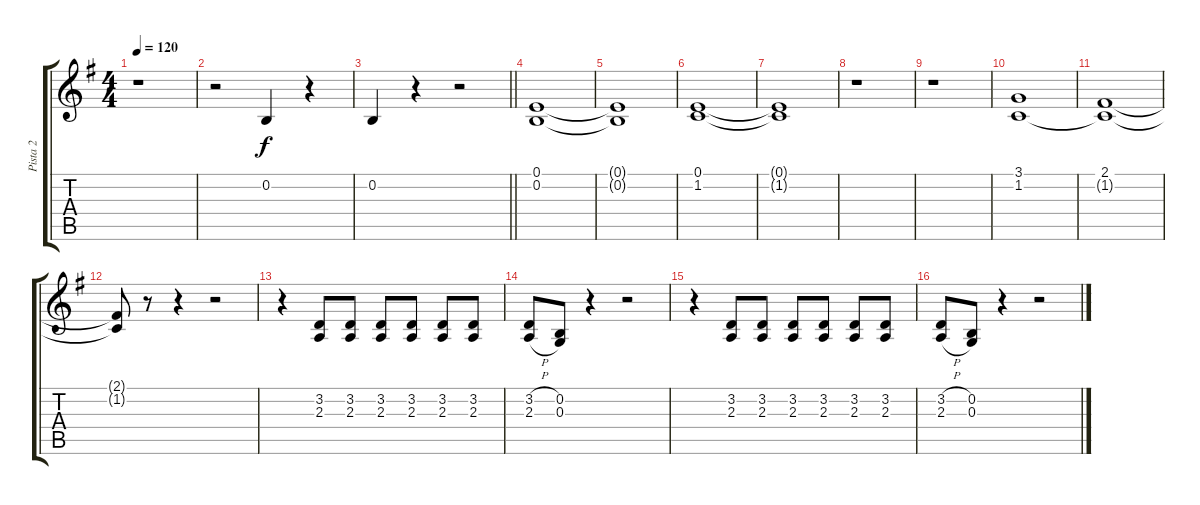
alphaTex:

\track ("Pista 2" "Pista 2") {instrument choiraahs}
\staff {score tabs}
\tuning (E4 B3 G3 D3 A2 E2) {hide}
\ts (4 4)
\tempo 120
\clef g2
\ks g
r.1{dy f} |
r.2 0.2.4 r.4 |
\barLineRight lightlight
0.2.4 r.4 r.2 |
(0.1 0.2).1 |
(0.1{t} 0.2{t}).1 |
(0.1 1.2).1 |
(0.1{t} 1.2{t}).1 |
r.1 |
r.1 |
(3.1 1.2).1 |
(2.1 1.2{t}).1 |
(2.1{t} 1.2{t}).8 r.8 r.4 r.2 |
r.4 (3.2 2.3).8 (3.2 2.3).8 (3.2 2.3).8 (3.2 2.3).8 (3.2 2.3).8 (3.2 2.3).8 |
(3.2{h} 2.3{h}).8 (0.2 0.3).8 r.4 r.2 |
r.4 (3.2 2.3).8 (3.2 2.3).8 (3.2 2.3).8 (3.2 2.3).8 (3.2 2.3).8 (3.2 2.3).8 |
(3.2{h} 2.3{h}).8 (0.2 0.3).8 r.4 r.2
